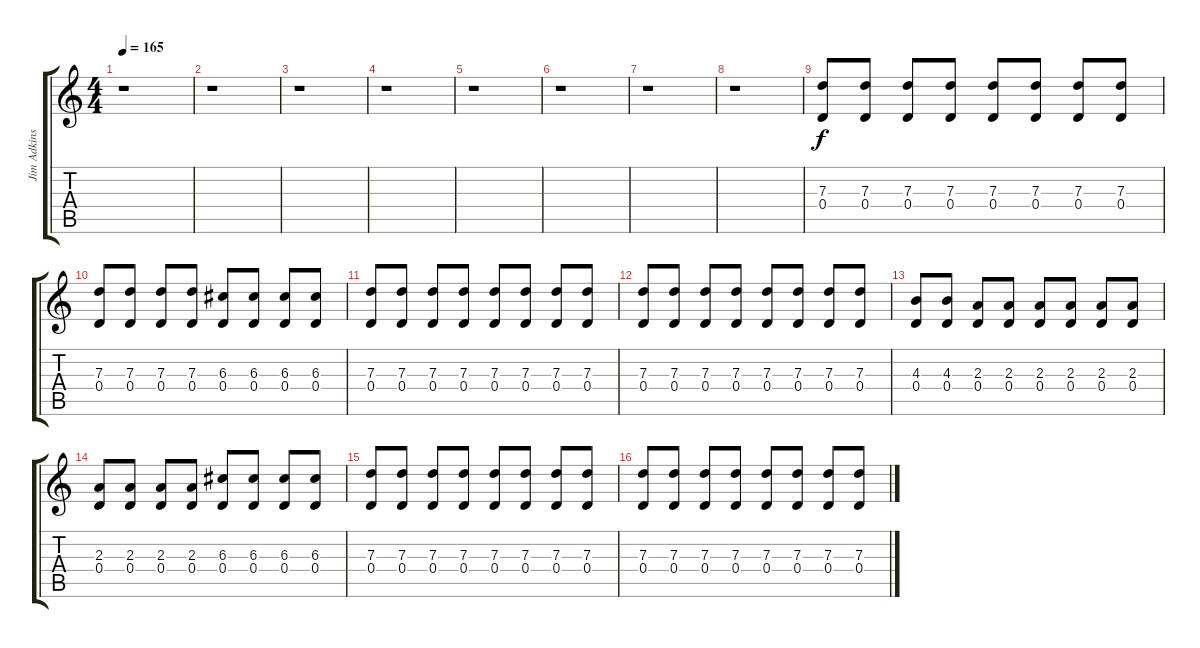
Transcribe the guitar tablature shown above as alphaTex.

\track ("Jim Adkins (Guitar 1)" "Jim Adkins") {instrument overdrivenguitar}
\staff {score tabs}
\tuning (E4 B3 G3 D3 A2 D2) {hide}
\ts (4 4)
\tempo 165
\clef g2
\ks c
r.1{dy f} |
r.1 |
r.1 |
r.1 |
r.1 |
r.1 |
r.1 |
r.1 |
(7.3 0.4).8 (7.3 0.4).8 (7.3 0.4).8 (7.3 0.4).8 (7.3 0.4).8 (7.3 0.4).8 (7.3 0.4).8 (7.3 0.4).8 |
(7.3 0.4).8 (7.3 0.4).8 (7.3 0.4).8 (7.3 0.4).8 (6.3 0.4).8 (6.3 0.4).8 (6.3 0.4).8 (6.3 0.4).8 |
(7.3 0.4).8 (7.3 0.4).8 (7.3 0.4).8 (7.3 0.4).8 (7.3 0.4).8 (7.3 0.4).8 (7.3 0.4).8 (7.3 0.4).8 |
(7.3 0.4).8 (7.3 0.4).8 (7.3 0.4).8 (7.3 0.4).8 (7.3 0.4).8 (7.3 0.4).8 (7.3 0.4).8 (7.3 0.4).8 |
(4.3 0.4).8 (4.3 0.4).8 (2.3 0.4).8 (2.3 0.4).8 (2.3 0.4).8 (2.3 0.4).8 (2.3 0.4).8 (2.3 0.4).8 |
(2.3 0.4).8 (2.3 0.4).8 (2.3 0.4).8 (2.3 0.4).8 (6.3 0.4).8 (6.3 0.4).8 (6.3 0.4).8 (6.3 0.4).8 |
(7.3 0.4).8 (7.3 0.4).8 (7.3 0.4).8 (7.3 0.4).8 (7.3 0.4).8 (7.3 0.4).8 (7.3 0.4).8 (7.3 0.4).8 |
(7.3 0.4).8 (7.3 0.4).8 (7.3 0.4).8 (7.3 0.4).8 (7.3 0.4).8 (7.3 0.4).8 (7.3 0.4).8 (7.3 0.4).8
